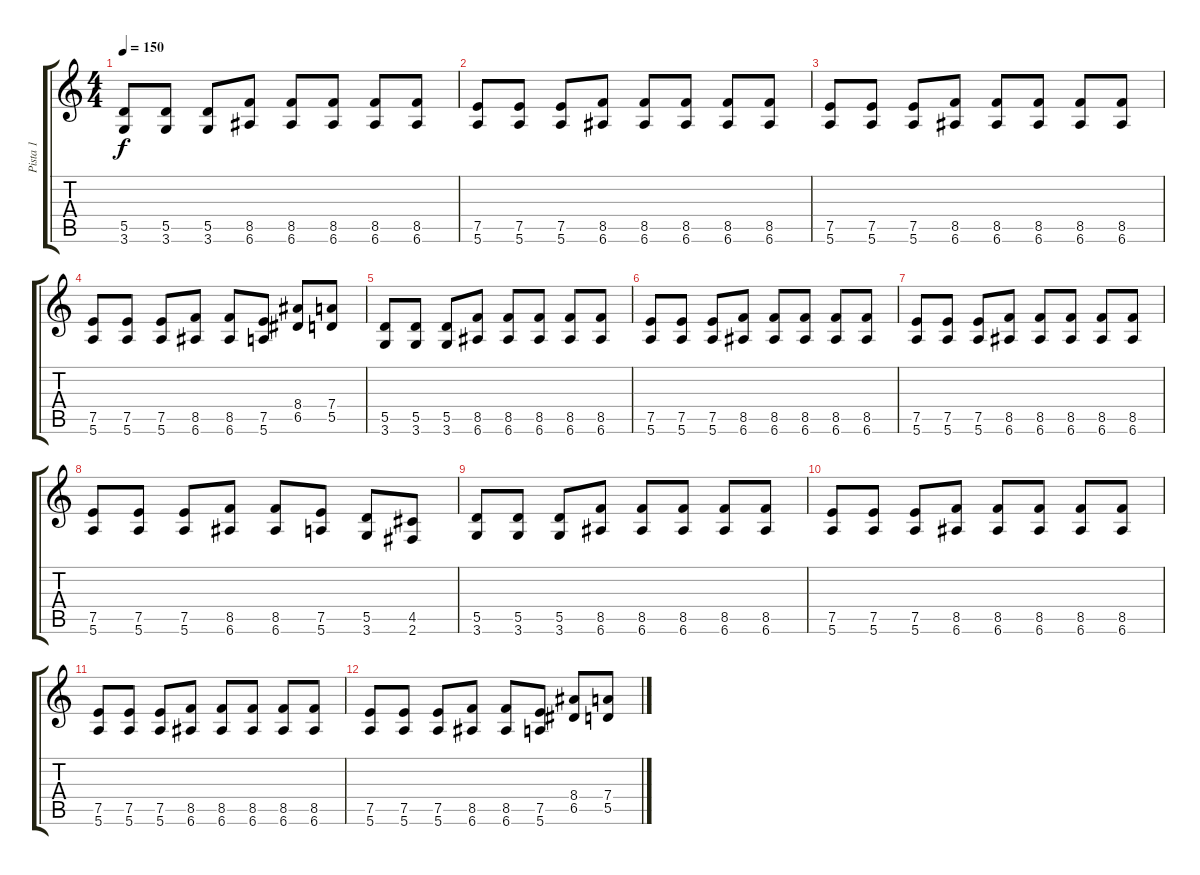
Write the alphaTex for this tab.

\track ("Pista 1" "Pista 1") {instrument overdrivenguitar}
\staff {score tabs}
\tuning (E4 B3 G3 D3 A2 E2) {hide}
\ts (4 4)
\tempo 150
\clef g2
\ks c
(5.5 3.6).8{dy f} (5.5 3.6).8 (5.5 3.6).8 (8.5 6.6).8 (8.5 6.6).8 (8.5 6.6).8 (8.5 6.6).8 (8.5 6.6).8 |
(7.5 5.6).8 (7.5 5.6).8 (7.5 5.6).8 (8.5 6.6).8 (8.5 6.6).8 (8.5 6.6).8 (8.5 6.6).8 (8.5 6.6).8 |
(7.5 5.6).8 (7.5 5.6).8 (7.5 5.6).8 (8.5 6.6).8 (8.5 6.6).8 (8.5 6.6).8 (8.5 6.6).8 (8.5 6.6).8 |
(7.5 5.6).8 (7.5 5.6).8 (7.5 5.6).8 (8.5 6.6).8 (8.5 6.6).8 (7.5 5.6).8 (8.4 6.5).8 (7.4 5.5).8 |
(5.5 3.6).8 (5.5 3.6).8 (5.5 3.6).8 (8.5 6.6).8 (8.5 6.6).8 (8.5 6.6).8 (8.5 6.6).8 (8.5 6.6).8 |
(7.5 5.6).8 (7.5 5.6).8 (7.5 5.6).8 (8.5 6.6).8 (8.5 6.6).8 (8.5 6.6).8 (8.5 6.6).8 (8.5 6.6).8 |
(7.5 5.6).8 (7.5 5.6).8 (7.5 5.6).8 (8.5 6.6).8 (8.5 6.6).8 (8.5 6.6).8 (8.5 6.6).8 (8.5 6.6).8 |
(7.5 5.6).8 (7.5 5.6).8 (7.5 5.6).8 (8.5 6.6).8 (8.5 6.6).8 (7.5 5.6).8 (5.5 3.6).8 (4.5 2.6).8 |
(5.5 3.6).8 (5.5 3.6).8 (5.5 3.6).8 (8.5 6.6).8 (8.5 6.6).8 (8.5 6.6).8 (8.5 6.6).8 (8.5 6.6).8 |
(7.5 5.6).8 (7.5 5.6).8 (7.5 5.6).8 (8.5 6.6).8 (8.5 6.6).8 (8.5 6.6).8 (8.5 6.6).8 (8.5 6.6).8 |
(7.5 5.6).8 (7.5 5.6).8 (7.5 5.6).8 (8.5 6.6).8 (8.5 6.6).8 (8.5 6.6).8 (8.5 6.6).8 (8.5 6.6).8 |
(7.5 5.6).8 (7.5 5.6).8 (7.5 5.6).8 (8.5 6.6).8 (8.5 6.6).8 (7.5 5.6).8 (8.4 6.5).8 (7.4 5.5).8
